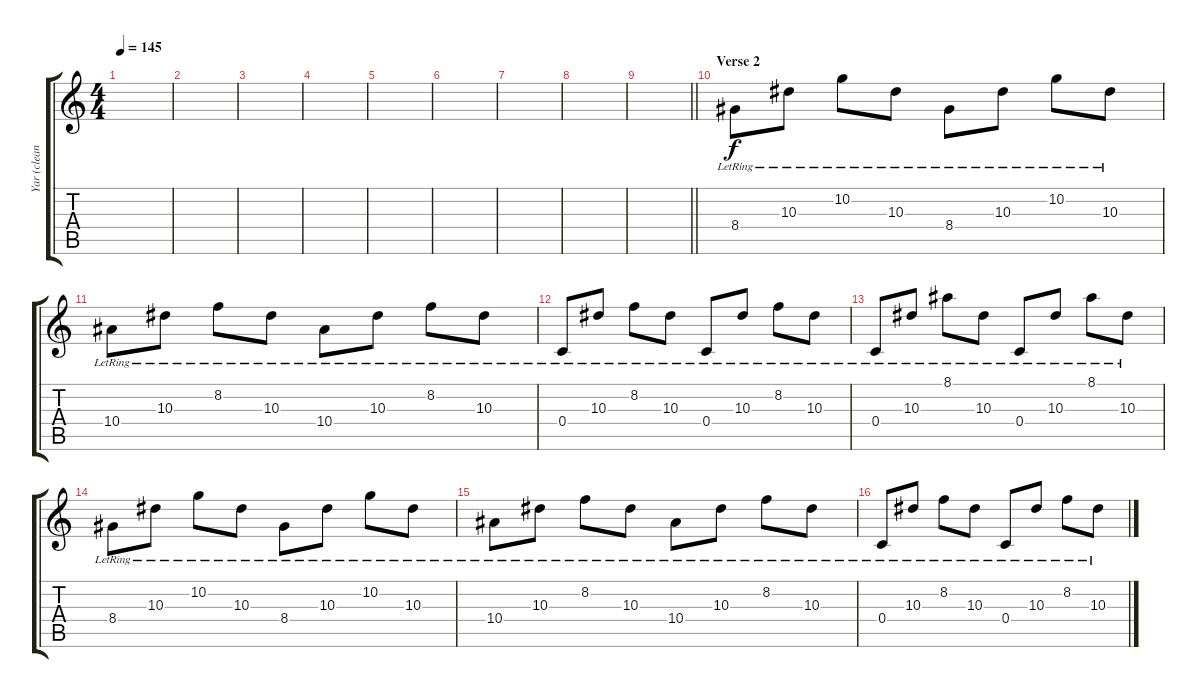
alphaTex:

\track ("Yar (clean)" "Yar (clean") {instrument electricguitarjazz}
\staff {score tabs}
\tuning (D4 A3 F3 C3 G2 C2) {hide}
\ts (4 4)
\tempo 145
\clef g2
\ks c
|
|
|
|
|
|
|
|
\barLineRight lightlight
|
\section ("" "Verse 2")
8.4{lr}.8 10.3{lr}.8 10.2{lr}.8 10.3{lr}.8 8.4{lr}.8 10.3{lr}.8 10.2{lr}.8 10.3{lr}.8 |
10.4{lr}.8 10.3{lr}.8 8.2{lr}.8 10.3{lr}.8 10.4{lr}.8 10.3{lr}.8 8.2{lr}.8 10.3{lr}.8 |
0.4{lr}.8 10.3{lr}.8 8.2{lr}.8 10.3{lr}.8 0.4{lr}.8 10.3{lr}.8 8.2{lr}.8 10.3{lr}.8 |
0.4{lr}.8 10.3{lr}.8 8.1{lr}.8 10.3{lr}.8 0.4{lr}.8 10.3{lr}.8 8.1{lr}.8 10.3{lr}.8 |
8.4{lr}.8 10.3{lr}.8 10.2{lr}.8 10.3{lr}.8 8.4{lr}.8 10.3{lr}.8 10.2{lr}.8 10.3{lr}.8 |
10.4{lr}.8 10.3{lr}.8 8.2{lr}.8 10.3{lr}.8 10.4{lr}.8 10.3{lr}.8 8.2{lr}.8 10.3{lr}.8 |
0.4{lr}.8 10.3{lr}.8 8.2{lr}.8 10.3{lr}.8 0.4{lr}.8 10.3{lr}.8 8.2{lr}.8 10.3{lr}.8
